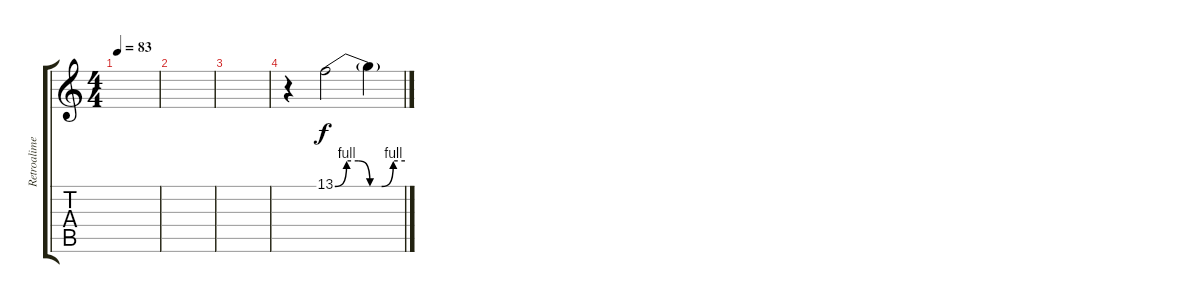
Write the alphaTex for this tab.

\track ("Retroalimentación/solo" "Retroalime") {instrument lead1square}
\staff {score tabs}
\tuning (E4 B3 G3 D3 A2 E2) {hide}
\ts (4 4)
\tempo 83
\clef g2
\ks c
|
|
|
r.4{volume 16 balance 16} 13.1{be (custom 0 0 10 4 20 4 30 0 40 0 50 4 60 4)}.2 13.1{t}.4
